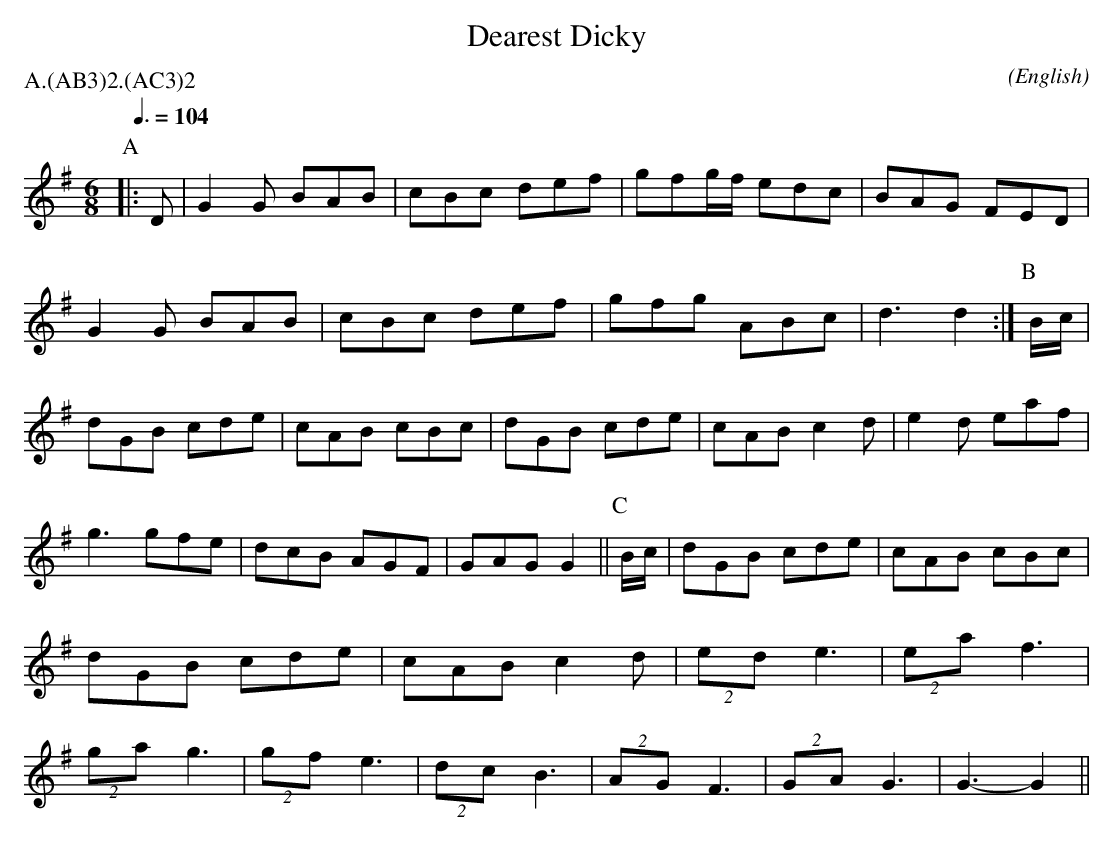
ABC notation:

X:1
T:Dearest Dicky
M:6/8
C:
O:English
P:A.(AB3)2.(AC3)2
K:G
Q:3/8=104
P:A
|: D   | G2 G BAB | cBc  def | gfg/2f/2 edc  | BAG  FED  |\
	 G2 G BAB | cBc  def | gfg      ABc  | d3   d2   :|\
P:B
B/2c/2 | dGB  cde | cAB  cBc | dGB      cde  | cAB  c2   \
d      | e2 d eaf | g3   gfe | dcB      AGF  | GAG  G2   ||\
P:C
B/2c/2 | dGB  cde | cAB  cBc | dGB      cde  | cAB  c2   \
d      | (2ed e3  | (2ea f3  | (2ga     g3   | (2gf e3   |\
	 (2dc B3  | (2AG F3  | (2GA     G3   | G3-G2     ||
